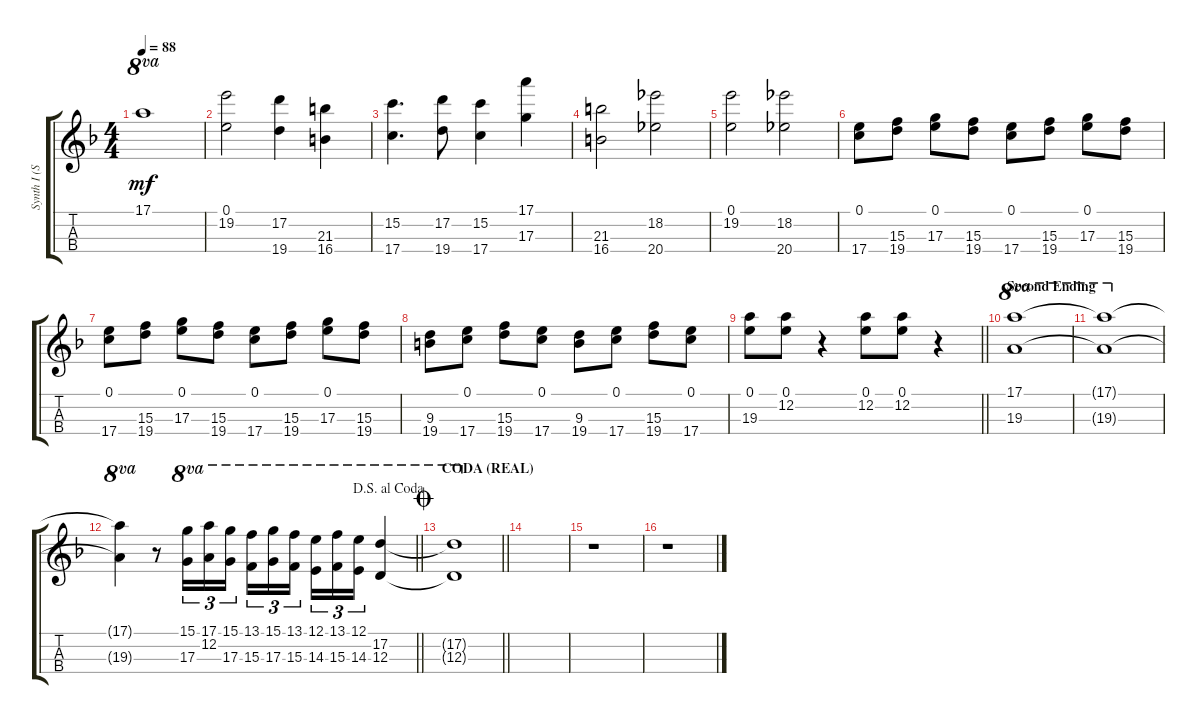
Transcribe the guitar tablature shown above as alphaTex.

\track ("Synth I (Strings)" "Synth I (S") {instrument stringensemble1}
\staff {score tabs}
\tuning (E5 A4 D4 G3) {hide}
\ts (4 4)
\tempo 88
\clef g2
\ks dminor
17.1{t}.1{ot 8va dy mf} |
(0.1 19.2).2 (17.2 19.4).4 (21.3 16.4).4 |
(15.2 17.4).4{d} (17.2 19.4).8 (15.2 17.4).4 (17.1 17.3).4 |
(21.3 16.4).2 (18.2 20.4).2 |
(0.1 19.2).2 (18.2 20.4).2 |
(0.1 17.4).8 (15.3 19.4).8 (0.1 17.3).8 (15.3 19.4).8 (0.1 17.4).8 (15.3 19.4).8 (0.1 17.3).8 (15.3 19.4).8 |
(0.1 17.4).8 (15.3 19.4).8 (0.1 17.3).8 (15.3 19.4).8 (0.1 17.4).8 (15.3 19.4).8 (0.1 17.3).8 (15.3 19.4).8 |
(9.3 19.4).8 (0.1 17.4).8 (15.3 19.4).8 (0.1 17.4).8 (9.3 19.4).8 (0.1 17.4).8 (15.3 19.4).8 (0.1 17.4).8 |
\barLineRight lightlight
(0.1 19.3).8 (0.1 12.2).8 r.4 (0.1 12.2).8 (0.1 12.2).8 r.4 |
\section ("" "Second Ending")
(17.1 19.3).1{ot 8va} |
(17.1{t} 19.3{t}).1{ot 8va} |
\jump dalsegnoalcoda
\barLineRight lightlight
(17.1{t} 19.3{t}).4{ot 8va} r.8 (15.1 17.3).16{tu (3 2) ot 8va} (17.1 12.2).16{tu (3 2) ot 8va} (15.1 17.3).16{tu (3 2) ot 8va} (13.1 15.3).16{tu (3 2) ot 8va} (15.1 17.3).16{tu (3 2) ot 8va} (13.1 15.3).16{tu (3 2) ot 8va beam splitsecondary} (12.1 14.3).16{tu (3 2) ot 8va} (13.1 15.3).16{tu (3 2) ot 8va} (12.1 14.3).16{tu (3 2) ot 8va} (17.2 12.3).4{ot 8va} |
\section ("" "CODA (REAL)")
\jump coda
\barLineRight lightlight
(17.2{t} 12.3{t}).1{ot 8va} |
|
r.1 |
r.1
